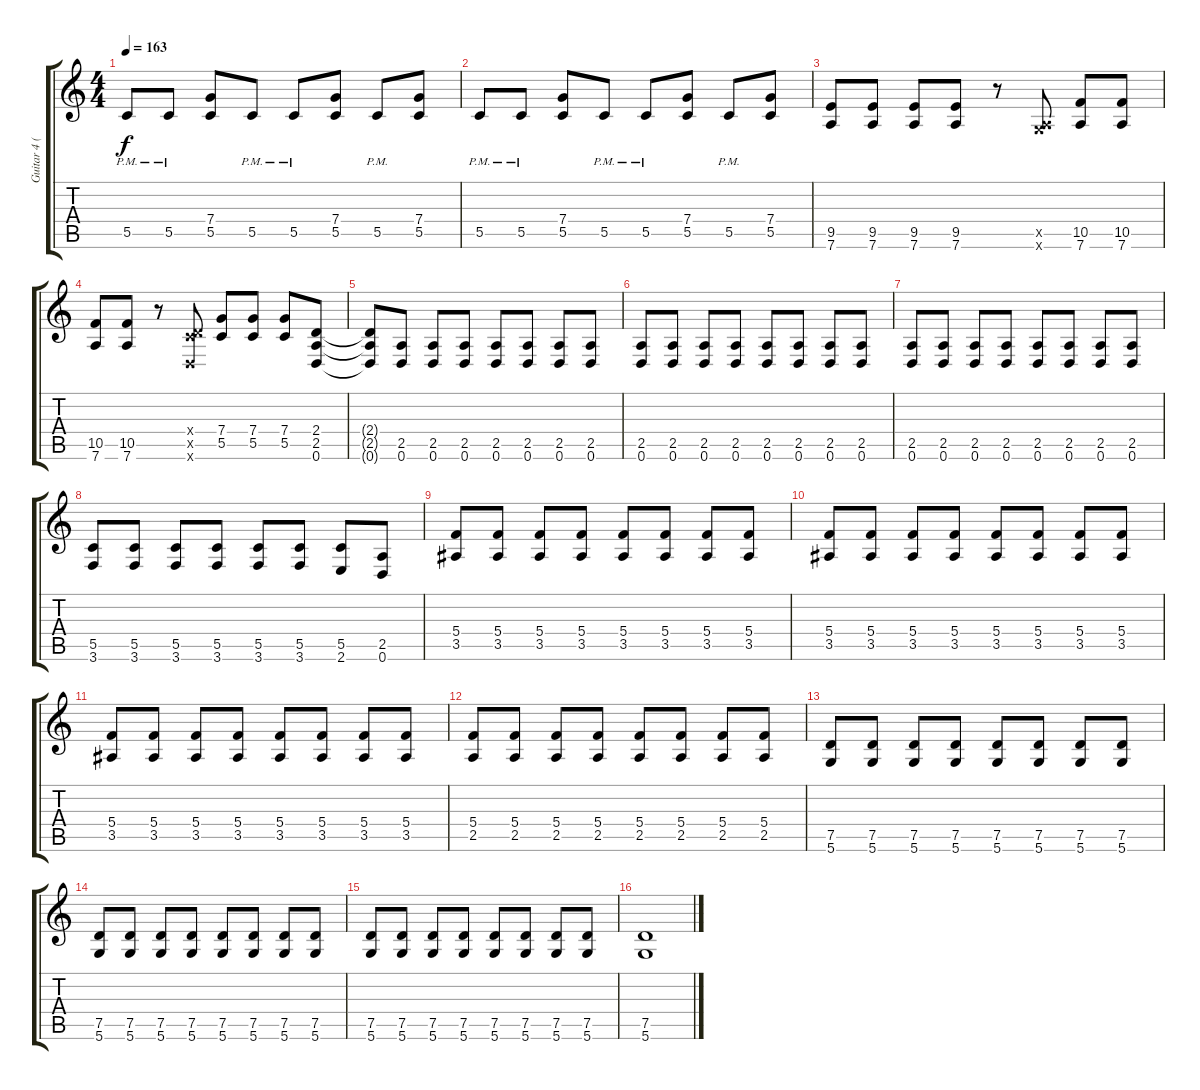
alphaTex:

\track ("Guitar 4 (Dist)" "Guitar 4 (") {instrument distortionguitar}
\staff {score tabs}
\tuning (D4 A3 F3 C3 G2 D2) {hide}
\ts (4 4)
\tempo 163
\clef g2
\ks c
5.5{pm}.8{dy f} 5.5{pm}.8 (7.4 5.5).8 5.5{pm}.8 5.5{pm}.8 (7.4 5.5).8 5.5{pm}.8 (7.4 5.5).8 |
5.5{pm}.8 5.5{pm}.8 (7.4 5.5).8 5.5{pm}.8 5.5{pm}.8 (7.4 5.5).8 5.5{pm}.8 (7.4 5.5).8 |
(9.5 7.6).8 (9.5 7.6).8 (9.5 7.6).8 (9.5 7.6).8 r.8 (0.5{x} 7.6{x}).8 (10.5 7.6).8 (10.5 7.6).8 |
(10.5 7.6).8 (10.5 7.6).8 r.8 (0.4{x} 7.5{x} 0.6{x}).8 (7.4 5.5).8 (7.4 5.5).8 (7.4 5.5).8 (2.4 2.5 0.6).8 |
(2.4{t} 2.5{t} 0.6{t}).8 (2.5 0.6).8 (2.5 0.6).8 (2.5 0.6).8 (2.5 0.6).8 (2.5 0.6).8 (2.5 0.6).8 (2.5 0.6).8 |
(2.5 0.6).8 (2.5 0.6).8 (2.5 0.6).8 (2.5 0.6).8 (2.5 0.6).8 (2.5 0.6).8 (2.5 0.6).8 (2.5 0.6).8 |
(2.5 0.6).8 (2.5 0.6).8 (2.5 0.6).8 (2.5 0.6).8 (2.5 0.6).8 (2.5 0.6).8 (2.5 0.6).8 (2.5 0.6).8 |
(5.5 3.6).8 (5.5 3.6).8 (5.5 3.6).8 (5.5 3.6).8 (5.5 3.6).8 (5.5 3.6).8 (5.5 2.6).8 (2.5 0.6).8 |
(5.4 3.5).8 (5.4 3.5).8 (5.4 3.5).8 (5.4 3.5).8 (5.4 3.5).8 (5.4 3.5).8 (5.4 3.5).8 (5.4 3.5).8 |
(5.4 3.5).8 (5.4 3.5).8 (5.4 3.5).8 (5.4 3.5).8 (5.4 3.5).8 (5.4 3.5).8 (5.4 3.5).8 (5.4 3.5).8 |
(5.4 3.5).8 (5.4 3.5).8 (5.4 3.5).8 (5.4 3.5).8 (5.4 3.5).8 (5.4 3.5).8 (5.4 3.5).8 (5.4 3.5).8 |
(5.4 2.5).8 (5.4 2.5).8 (5.4 2.5).8 (5.4 2.5).8 (5.4 2.5).8 (5.4 2.5).8 (5.4 2.5).8 (5.4 2.5).8 |
(7.5 5.6).8 (7.5 5.6).8 (7.5 5.6).8 (7.5 5.6).8 (7.5 5.6).8 (7.5 5.6).8 (7.5 5.6).8 (7.5 5.6).8 |
(7.5 5.6).8 (7.5 5.6).8 (7.5 5.6).8 (7.5 5.6).8 (7.5 5.6).8 (7.5 5.6).8 (7.5 5.6).8 (7.5 5.6).8 |
(7.5 5.6).8 (7.5 5.6).8 (7.5 5.6).8 (7.5 5.6).8 (7.5 5.6).8 (7.5 5.6).8 (7.5 5.6).8 (7.5 5.6).8 |
(7.5 5.6).1
